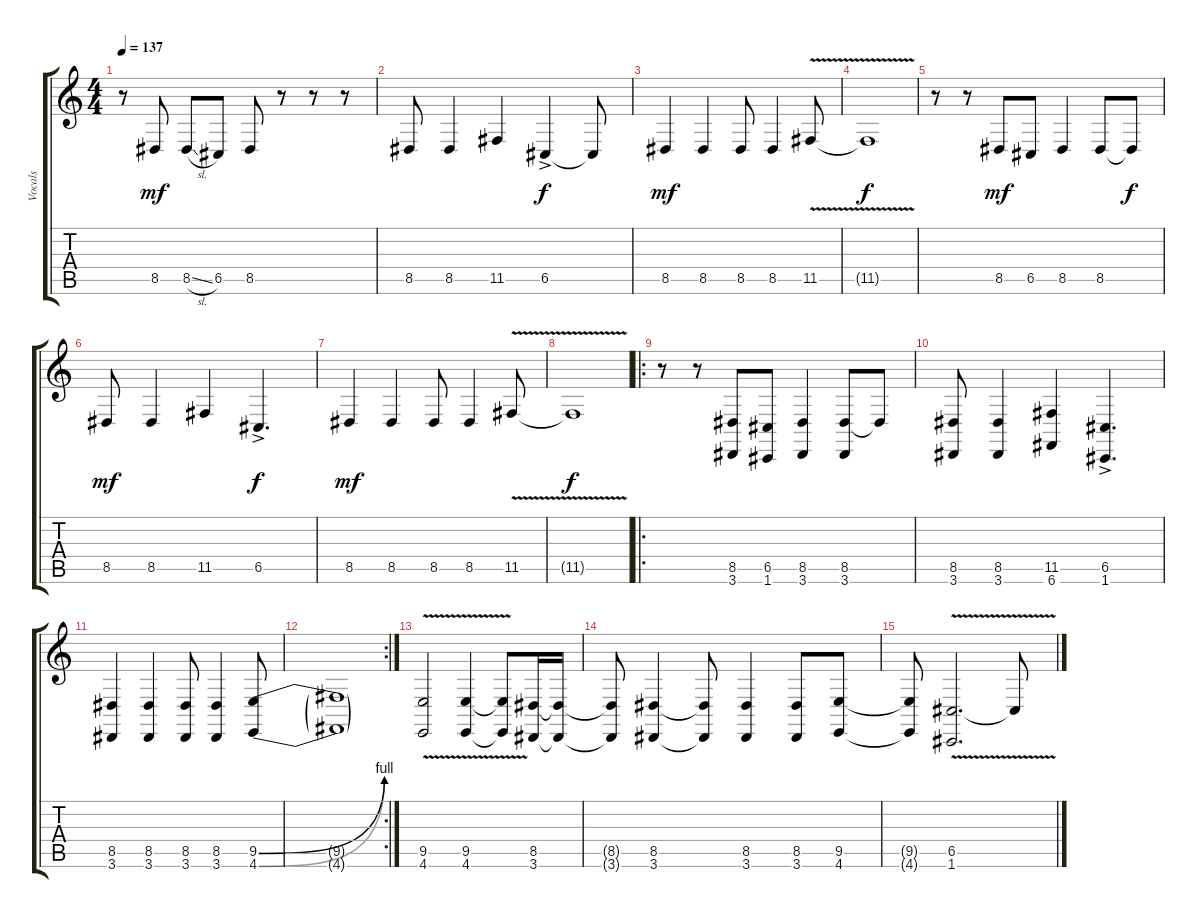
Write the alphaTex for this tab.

\track ("Vocals" "Vocals") {instrument lead2sawtooth}
\staff {score tabs}
\tuning (D4 A3 F3 C3 G2 C2) {hide}
\ts (4 4)
\tempo 137
\clef g2
\ks c
r.8{dy mf} 8.5.8 8.5{sl}.8 6.5.8 8.5.8 r.8 r.8 r.8 |
8.5.8 8.5.4 11.5.4 6.5{ac}.4{dy f} 6.5{t}.8 |
8.5.4{dy mf} 8.5.4 8.5.8 8.5.4 11.5{v}.8 |
11.5{t}.1{dy f} |
r.8 r.8 8.5.8{dy mf} 6.5.8 8.5.4 8.5.8 8.5{t}.8{dy f} |
8.5.8{dy mf} 8.5.4 11.5.4 6.5{ac}.4{d dy f} |
8.5.4{dy mf} 8.5.4 8.5.8 8.5.4 11.5{v}.8 |
11.5{t}.1{dy f} |
\ro
r.8 r.8 (8.5 3.6).8 (6.5 1.6).8 (8.5 3.6).4 (8.5 3.6).8 8.5{t}.8 |
(8.5 3.6).8 (8.5 3.6).4 (11.5 6.6).4 (6.5{ac} 1.6).4{d} |
(8.5 3.6).4 (8.5 3.6).4 (8.5 3.6).8 (8.5 3.6).4 (9.5{be (bend 0 0 60 4)} 4.6{be (bend 0 0 60 4)}).8 |
\rc 2
(9.5{t} 4.6{t}).1 |
(9.5{v} 4.6{v}).2 (9.5{v} 4.6).4 (9.5{t} 4.6{t}).8 (8.5 3.6).16 (8.5{t} 3.6{t}).16 |
(8.5{t} 3.6{t}).8 (8.5 3.6).4 (8.5{t} 3.6{t}).8 (8.5 3.6).4 (8.5 3.6).8 (9.5 4.6).8 |
(9.5{t} 4.6{t}).8 (6.5{v} 1.6{v}).2{d} 6.5{t}.8
